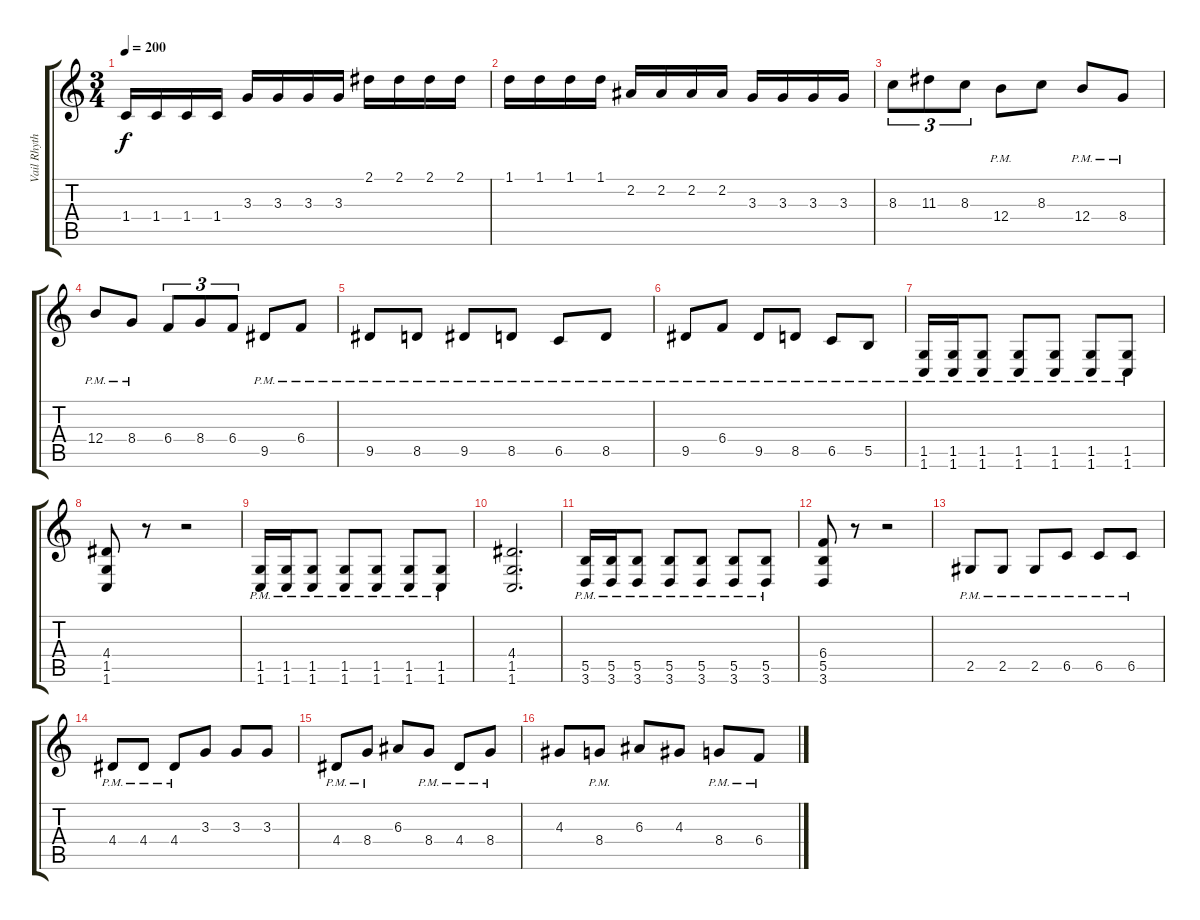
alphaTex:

\track ("Vail Rhythm" "Vail Rhyth") {instrument overdrivenguitar}
\staff {score tabs}
\tuning (Db4 Ab3 E3 B2 Gb2 B1) {hide}
\ts (3 4)
\tempo 200
\clef g2
\ks c
1.4.16{dy f} 1.4.16 1.4.16 1.4.16 3.3.16 3.3.16 3.3.16 3.3.16 2.1.16 2.1.16 2.1.16 2.1.16 |
1.1.16 1.1.16 1.1.16 1.1.16 2.2.16 2.2.16 2.2.16 2.2.16 3.3.16 3.3.16 3.3.16 3.3.16 |
8.3.8{tu (3 2)} 11.3.8{tu (3 2)} 8.3.8{tu (3 2)} 12.4{pm}.8 8.3.8 12.4{pm}.8 8.4{pm}.8 |
12.4{pm}.8 8.4{pm}.8 6.4.8{tu (3 2)} 8.4.8{tu (3 2)} 6.4.8{tu (3 2)} 9.5{pm}.8 6.4{pm}.8 |
9.5{pm}.8 8.5{pm}.8 9.5{pm}.8 8.5{pm}.8 6.5{pm}.8 8.5{pm}.8 |
9.5{pm}.8 6.4{pm}.8 9.5{pm}.8 8.5{pm}.8 6.5{pm}.8 5.5{pm}.8 |
(1.5{pm} 1.6{pm}).16 (1.5{pm} 1.6{pm}).16 (1.5{pm} 1.6{pm}).8 (1.5{pm} 1.6{pm}).8 (1.5{pm} 1.6{pm}).8 (1.5{pm} 1.6{pm}).8 (1.5{pm} 1.6{pm}).8 |
(4.4 1.5 1.6).8 r.8 r.2 |
(1.5{pm} 1.6{pm}).16 (1.5{pm} 1.6{pm}).16 (1.5{pm} 1.6{pm}).8 (1.5{pm} 1.6{pm}).8 (1.5{pm} 1.6{pm}).8 (1.5{pm} 1.6{pm}).8 (1.5{pm} 1.6{pm}).8 |
(4.4 1.5 1.6).2{d} |
(5.5{pm} 3.6{pm}).16 (5.5{pm} 3.6{pm}).16 (5.5{pm} 3.6{pm}).8 (5.5{pm} 3.6{pm}).8 (5.5{pm} 3.6{pm}).8 (5.5{pm} 3.6{pm}).8 (5.5{pm} 3.6{pm}).8 |
(6.4 5.5 3.6).8 r.8 r.2 |
2.5{pm}.8 2.5{pm}.8 2.5{pm}.8 6.5{pm}.8 6.5{pm}.8 6.5{pm}.8 |
4.4{pm}.8 4.4{pm}.8 4.4{pm}.8 3.3.8 3.3.8 3.3.8 |
4.4{pm}.8 8.4{pm}.8 6.3.8 8.4{pm}.8 4.4{pm}.8 8.4{pm}.8 |
4.3.8 8.4{pm}.8 6.3.8 4.3.8 8.4{pm}.8 6.4{pm}.8
